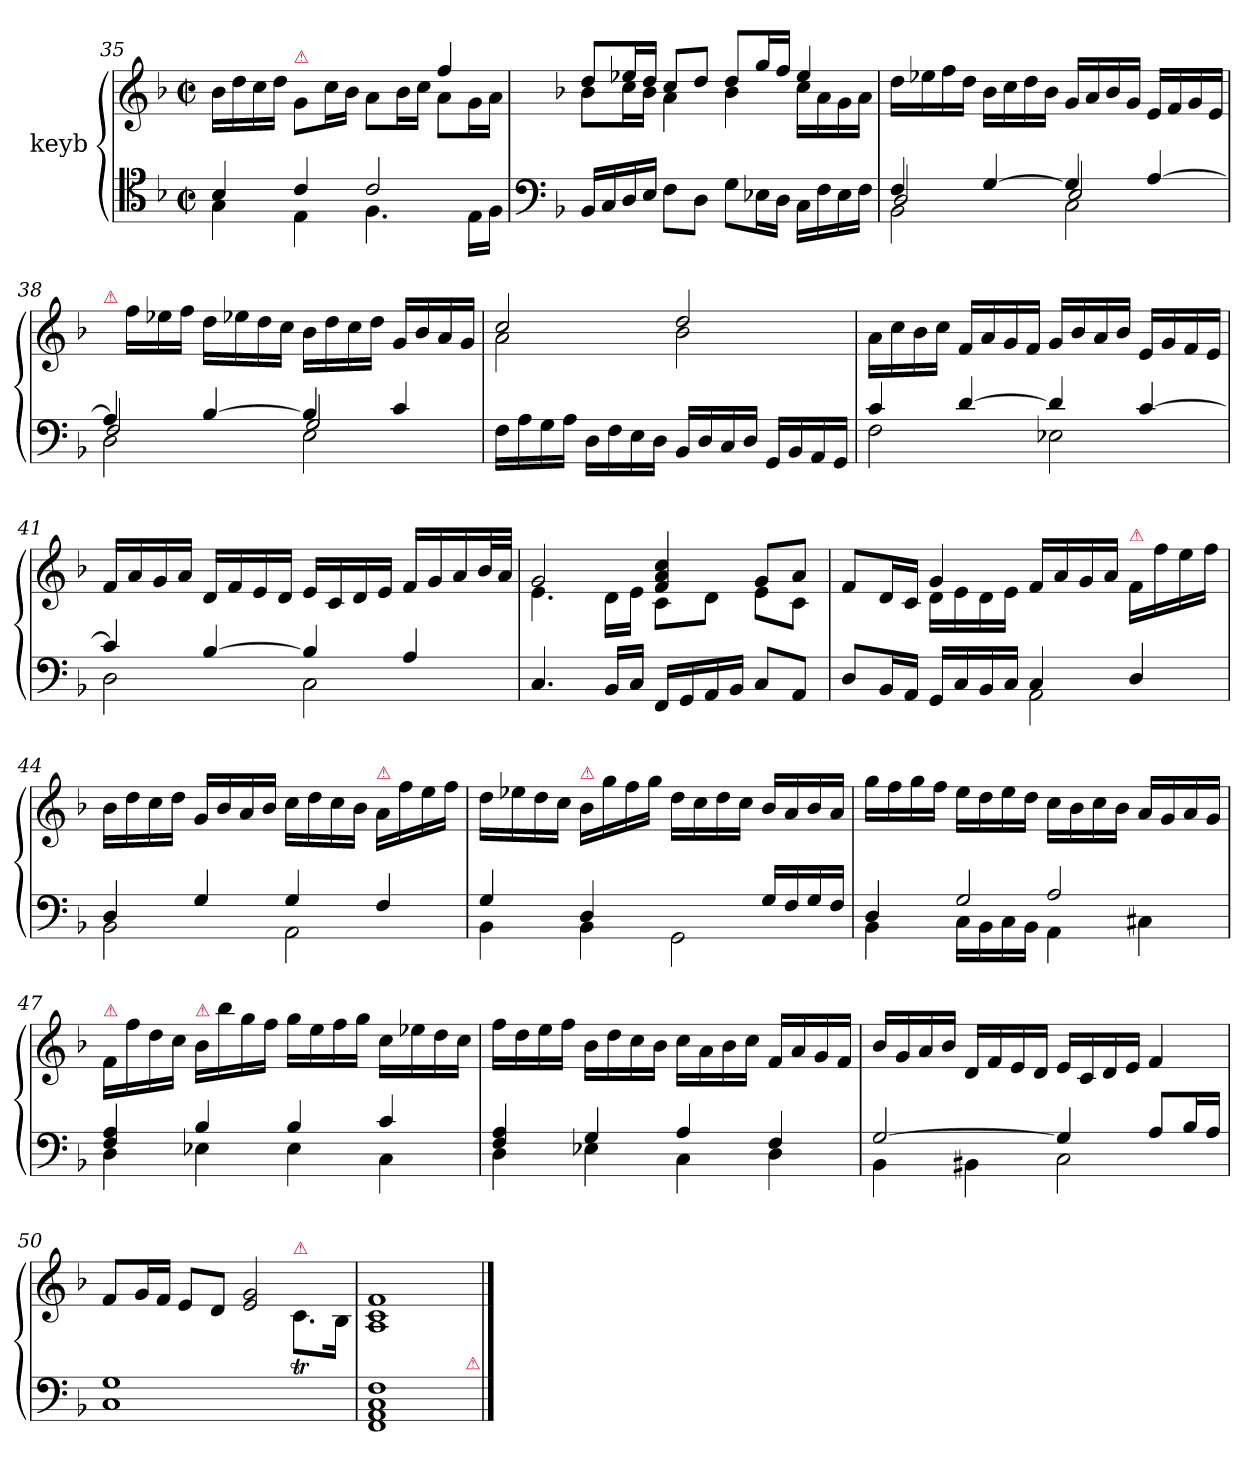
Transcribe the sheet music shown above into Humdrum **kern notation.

**kern	**kern
*part2	*part1
*staff2	*staff1
*I"keyb	*
*clefC4	*clefG2
*k[b-]	*k[b-]
*M2/2	*M2/2
*met(c|)	*met(c|)
=35	=35
*^	*^
4B-/	4G\	16b-\LL	2ryy
.	.	16dd\	.
.	.	16cc\	.
.	.	16dd\JJ	.
!	!	!LO:TX:a:color=crimson:t=⚠	!
4c/	4E\	8g/L	.
.	.	16cc\L	.
.	.	16b-\JJ	.
2c/	4.F\	8a\L	4ryy
.	.	16b-\L	.
.	.	16cc\JJ	.
.	.	4ff/	8a\L
.	16E\LL	.	16g\L
.	16F\JJ	.	16a\JJ
*v	*v	*	*
=36	=36	=36
*clefF4	*	*
*k[b-]	*	*
*^	*	*
!LO:TX:a:color=crimson:t=⚠	!	!	!
*v	*v	*	*
16BB-/LL	8dd/L	8b-\L
16C/	.	.
16D/	16ee-X/L	16cc\L
16E/JJ	16dd/JJ	16b-\JJ
8F\L	8cc/L	4a\
8D\J	8dd/J	.
8G\L	8dd/L	4b-\
16E-X\L	16gg/L	.
16D\JJ	16ff/JJ	.
16C\LL	4ee-/	16cc\LL
16F\	.	16a\
16E-\	.	16g\
16F\JJ	.	16a\JJ
*	*v	*v
=37	=37
*^	*
*	*^	*
4F/	2D/	2BB-\	16dd\LL
.	.	.	16ee-X\
.	.	.	16ff\
.	.	.	16dd\JJ
[4G/	.	.	16b-\LL
.	.	.	16cc\
.	.	.	16dd\
.	.	.	16b-\JJ
4G/]	2E/	2C\	16g/LL
.	.	.	16a/
.	.	.	16b-/
.	.	.	16g/JJ
[4A/	.	.	16e/LL
.	.	.	16f/
.	.	.	16g/
.	.	.	16e/JJ
=38	=38	=38	=38
!	!	!	!LO:TX:a:color=crimson:t=⚠
4A/]	2F/	2D\	16ryy
.	.	.	16ff\LL
.	.	.	16ee-X\
.	.	.	16ff\JJ
[4B-/	.	.	16dd\LL
.	.	.	16ee-X\
.	.	.	16dd\
.	.	.	16cc\JJ
4B-/]	2G/	2E\	16b-\LL
.	.	.	16dd\
.	.	.	16cc\
.	.	.	16dd\JJ
4c/	.	.	16g/LL
.	.	.	16b-/
.	.	.	16a/
.	.	.	16g/JJ
*v	*v	*v	*
=39	=39
*	*^
16F\LL	2cc/	2a\
16A\	.	.
16G\	.	.
16A\JJ	.	.
16D\LL	.	.
16F\	.	.
16E\	.	.
16D\JJ	.	.
16BB-/LL	2dd/	2b-\
16D/	.	.
16C/	.	.
16D/JJ	.	.
16GG/LL	.	.
16BB-/	.	.
16AA/	.	.
16GG/JJ	.	.
*	*v	*v
=40	=40
*^	*
4c/	2F\	16a\LL
.	.	16cc\
.	.	16b-\
.	.	16cc\JJ
[4d/	.	16f/LL
.	.	16a/
.	.	16g/
.	.	16f/JJ
4d/]	2E-X\	16g/LL
.	.	16b-/
.	.	16a/
.	.	16b-/JJ
[4c/	.	16e/LL
.	.	16g/
.	.	16f/
.	.	16e/JJ
=41	=41	=41
4c/]	2D\	16f/LL
.	.	16a/
.	.	16g/
.	.	16a/JJ
[4B-/	.	16d/LL
.	.	16f/
.	.	16e/
.	.	16d/JJ
4B-/]	2C\	16e/LL
.	.	16c/
.	.	16d/
.	.	16e/JJ
4A/	.	16f/LL
.	.	16g/
.	.	16a/
.	.	32b-/L
.	.	32a/JJJ
*v	*v	*
=42	=42
*	*^
4.C/	2g/	4.e\
16BB-/LL	.	16d\LL
16C/JJ	.	16e\JJ
16FF/LL	4f/ 4a/ 4cc/	8c\L
16GG/	.	.
16AA/	.	8d\J
16BB-/JJ	.	.
8C/L	8g/L	8e\L
8AA/J	8a/J	8c\J
=43	=43	=43
*^	*	*
8D/L	2ryy	8f/L	4ryy
16BB-/L	.	16d/L	.
16AA/JJ	.	16c/JJ	.
16GG/LL	.	4g/	16d\LL
16C/	.	.	16e\
16BB-/	.	.	16d\
16C/JJ	.	.	16e\JJ
4C/	2AA\	16f/LL	2ryy
.	.	16a/	.
.	.	16g/	.
.	.	16a/JJ	.
!	!	!LO:TX:a:color=crimson:t=⚠	!
4D/	.	16f/LL	.
.	.	16ff\	.
.	.	16ee\	.
.	.	16ff\JJ	.
*	*	*v	*v
=44	=44	=44
4D/	2BB-\	16b-\LL
.	.	16dd\
.	.	16cc\
.	.	16dd\JJ
4G/	.	16g/LL
.	.	16b-/
.	.	16a/
.	.	16b-/JJ
4G/	2AA\	16cc\LL
.	.	16dd\
.	.	16cc\
.	.	16b-\JJ
!	!	!LO:TX:a:color=crimson:t=⚠
4F/	.	16a/LL
.	.	16ff\
.	.	16ee\
.	.	16ff\JJ
=45	=45	=45
4G/	4BB-\	16dd\LL
.	.	16ee-X\
.	.	16dd\
.	.	16cc\JJ
!	!	!LO:TX:a:color=crimson:t=⚠
4D/	4BB-\	16b-/LL
.	.	16gg\
.	.	16ff\
.	.	16gg\JJ
4ryy	2GG\	16dd\LL
.	.	16cc\
.	.	16dd\
.	.	16cc\JJ
16G/LL	.	16b-/LL
16F/	.	16a/
16G/	.	16b-/
16F/JJ	.	16a/JJ
=46	=46	=46
4D/	4BB-\	16gg\LL
.	.	16ff\
.	.	16gg\
.	.	16ff\JJ
!LO:N:vis=2	!	!
4G/	16C\LL	16ee\LL
.	16BB-\	16dd\
.	16C\	16ee\
.	16BB-\JJ	16dd\JJ
2A/	4AA\	16cc\LL
.	.	16b-\
.	.	16cc\
.	.	16b-\JJ
.	4C#X\	16a/LL
.	.	16g/
.	.	16a/
.	.	16g/JJ
=47	=47	=47
!	!	!LO:TX:a:color=crimson:t=⚠
4F/ 4A/	4D\	16f/LL
.	.	16ff\
.	.	16dd\
.	.	16cc\JJ
!	!	!LO:TX:a:color=crimson:t=⚠
4B-/	4E-X\	16b-/LL
.	.	16bb-\
.	.	16gg\
.	.	16ff\JJ
4B-/	4E-\	16gg\LL
.	.	16ee\
.	.	16ff\
.	.	16gg\JJ
4c/	4C\	16cc\LL
.	.	16ee-X\
.	.	16dd\
.	.	16cc\JJ
=48	=48	=48
4F/ 4A/	4D\	16ff\LL
.	.	16dd\
.	.	16ee\
.	.	16ff\JJ
4G/	4E-X\	16b-\LL
.	.	16dd\
.	.	16cc\
.	.	16b-\JJ
4A/	4C\	16cc\LL
.	.	16a\
.	.	16b-\
.	.	16cc\JJ
4F/	4D\	16f/LL
.	.	16a/
.	.	16g/
.	.	16f/JJ
=49	=49	=49
[2G/	4BB-\	16b-/LL
.	.	16g/
.	.	16a/
.	.	16b-/JJ
.	4BB#X\	16d/LL
.	.	16f/
.	.	16e/
.	.	16d/JJ
4G/]	2C\	16e/LL
.	.	16c/
.	.	16d/
.	.	16e/JJ
8A/L	.	4f/
16B-/L	.	.
16A/JJ	.	.
*v	*v	*
=50	=50
*	*^
1C 1G	8f/L	2ryy
.	16g/L	.
.	16f/JJ	.
.	8e/L	.
.	8d/J	.
.	2e/ 2g/	4ryy
!	!	!LO:TX:a:color=crimson:t=⚠
.	.	8.cT\L
.	.	16B-\Jk
*	*v	*v
=51	=51
1FF 1AA 1C 1F	1A 1c 1f
!LO:TX:a:color=crimson:t=⚠	!
==	==
*-	*-
